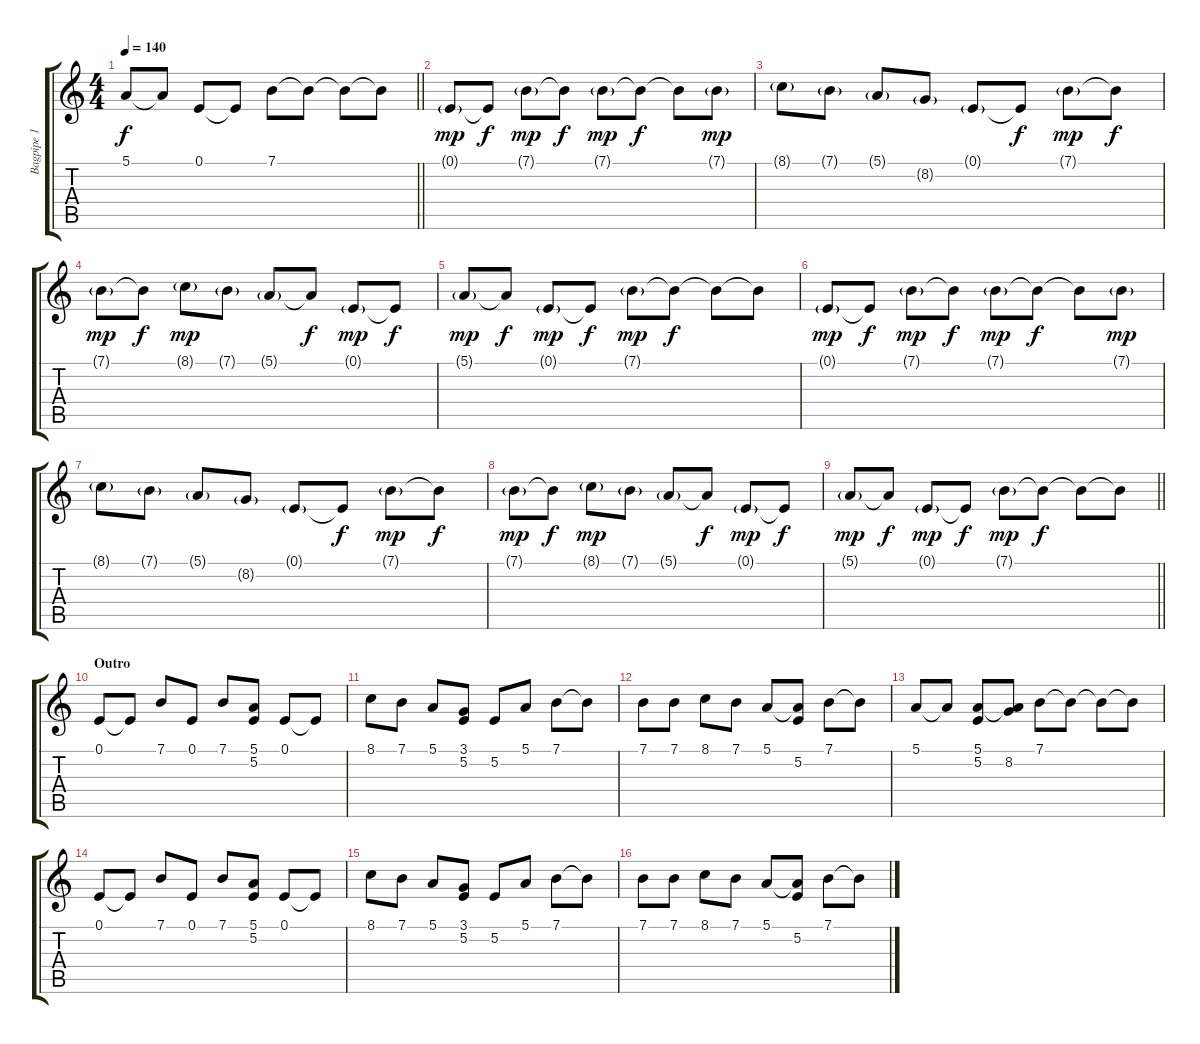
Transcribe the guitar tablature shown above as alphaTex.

\track ("Bagpipe 1" "Bagpipe 1") {instrument bagpipe}
\staff {score tabs}
\tuning (E4 B3 G3 D3 A2 E2) {hide}
\ts (4 4)
\tempo 140
\clef g2
\barLineRight lightlight
\ks c
5.1.8{dy f} 5.1{t}.8 0.1.8 0.1{t}.8 7.1.8 7.1{t}.8 7.1{t}.8 7.1{t}.8 |
\section ("" "")
0.1{g}.8{dy mp} 0.1{t}.8{dy f} 7.1{g}.8{dy mp} 7.1{t}.8{dy f} 7.1{g}.8{dy mp} 7.1{t}.8{dy f} 7.1{t}.8 7.1{g}.8{dy mp} |
8.1{g}.8 7.1{g}.8 5.1{g}.8 8.2{g}.8 0.1{g}.8 0.1{t}.8{dy f} 7.1{g}.8{dy mp} 7.1{t}.8{dy f} |
7.1{g}.8{dy mp} 7.1{t}.8{dy f} 8.1{g}.8{dy mp} 7.1{g}.8 5.1{g}.8 5.1{t}.8{dy f} 0.1{g}.8{dy mp} 0.1{t}.8{dy f} |
5.1{g}.8{dy mp} 5.1{t}.8{dy f} 0.1{g}.8{dy mp} 0.1{t}.8{dy f} 7.1{g}.8{dy mp} 7.1{t}.8{dy f} 7.1{t}.8 7.1{t}.8 |
0.1{g}.8{dy mp} 0.1{t}.8{dy f} 7.1{g}.8{dy mp} 7.1{t}.8{dy f} 7.1{g}.8{dy mp} 7.1{t}.8{dy f} 7.1{t}.8 7.1{g}.8{dy mp} |
8.1{g}.8 7.1{g}.8 5.1{g}.8 8.2{g}.8 0.1{g}.8 0.1{t}.8{dy f} 7.1{g}.8{dy mp} 7.1{t}.8{dy f} |
7.1{g}.8{dy mp} 7.1{t}.8{dy f} 8.1{g}.8{dy mp} 7.1{g}.8 5.1{g}.8 5.1{t}.8{dy f} 0.1{g}.8{dy mp} 0.1{t}.8{dy f} |
\barLineRight lightlight
5.1{g}.8{dy mp} 5.1{t}.8{dy f} 0.1{g}.8{dy mp} 0.1{t}.8{dy f} 7.1{g}.8{dy mp} 7.1{t}.8{dy f} 7.1{t}.8 7.1{t}.8 |
\section ("" "Outro")
0.1.8 0.1{t}.8 7.1.8 0.1.8 7.1.8 (5.1 5.2).8 0.1.8 0.1{t}.8 |
8.1.8 7.1.8 5.1.8 (3.1 5.2).8 5.2.8 5.1.8 7.1.8 7.1{t}.8 |
7.1.8 7.1.8 8.1.8 7.1.8 5.1.8 (5.1{t} 5.2).8 7.1.8 7.1{t}.8 |
5.1.8 5.1{t}.8 (5.1 5.2).8 (5.1{t} 8.2).8 7.1.8 7.1{t}.8 7.1{t}.8 7.1{t}.8 |
0.1.8 0.1{t}.8 7.1.8 0.1.8 7.1.8 (5.1 5.2).8 0.1.8 0.1{t}.8 |
8.1.8 7.1.8 5.1.8 (3.1 5.2).8 5.2.8 5.1.8 7.1.8 7.1{t}.8 |
7.1.8 7.1.8 8.1.8 7.1.8 5.1.8 (5.1{t} 5.2).8 7.1.8 7.1{t}.8
